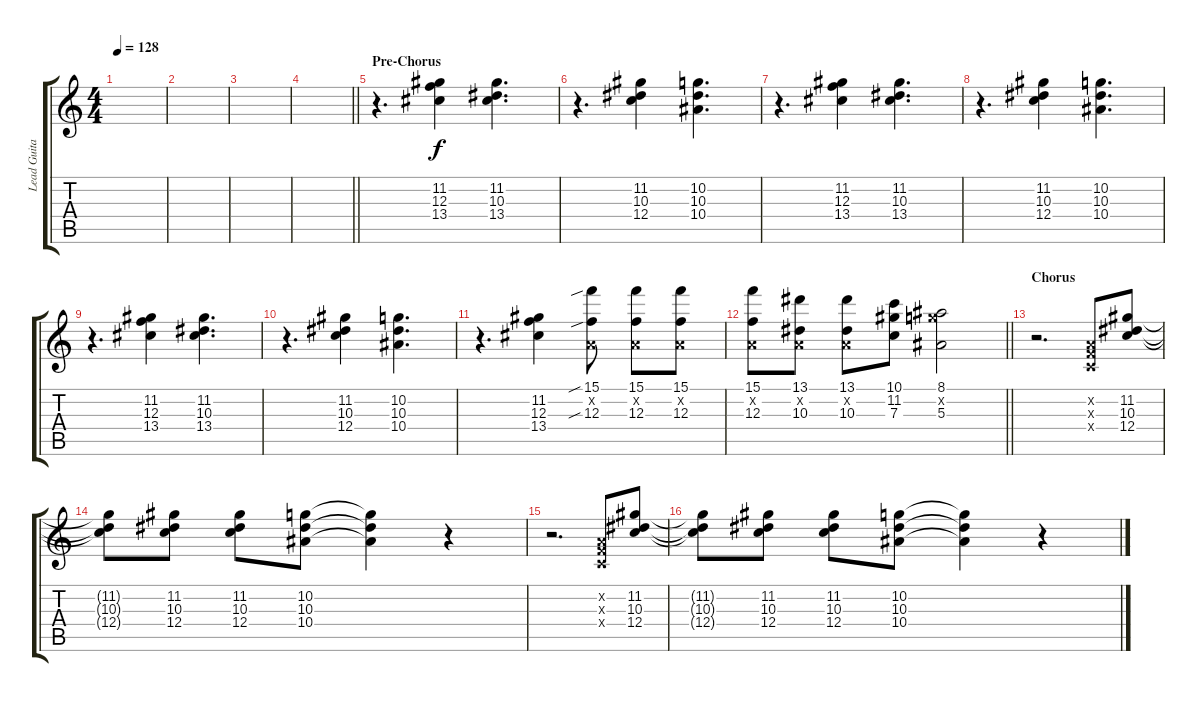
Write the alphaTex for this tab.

\track ("Lead Guitar 2" "Lead Guita") {instrument distortionguitar}
\staff {score tabs}
\tuning (D4 A3 F3 C3 G2 C2) {hide}
\ts (4 4)
\tempo 128
\clef g2
\ks c
|
|
|
\barLineRight lightlight
|
\section ("" "Pre-Chorus")
r.4{d} (11.2 12.3 13.4).4 (11.2 10.3 13.4).4{d} |
r.4{d} (11.2 10.3 12.4).4 (10.2 10.3 10.4).4{d} |
r.4{d} (11.2 12.3 13.4).4 (11.2 10.3 13.4).4{d} |
r.4{d} (11.2 10.3 12.4).4 (10.2 10.3 10.4).4{d} |
r.4{d} (11.2 12.3 13.4).4 (11.2 10.3 13.4).4{d} |
r.4{d} (11.2 10.3 12.4).4 (10.2 10.3 10.4).4{d} |
r.4{d} (11.2 12.3 13.4).4 (15.1{sib} 0.2{x} 12.3{sib}).8 (15.1 0.2{x} 12.3).8 (15.1 0.2{x} 12.3).8 |
\barLineRight lightlight
(15.1 0.2{x} 12.3).8 (13.1 0.2{x} 10.3).8 (13.1 0.2{x} 10.3).8 (10.1 11.2 7.3).8 (8.1 10.2{x} 5.3).2 |
\section ("" "Chorus")
r.2{d} (0.2{x} 0.3{x} 0.4{x}).8 (11.2 10.3 12.4).8 |
(11.2{t} 10.3{t} 12.4{t}).8 (11.2 10.3 12.4).8 (11.2 10.3 12.4).8 (10.2 10.3 10.4).8 (10.2{t} 10.3{t} 10.4{t}).4 r.4 |
r.2{d} (0.2{x} 0.3{x} 0.4{x}).8 (11.2 10.3 12.4).8 |
(11.2{t} 10.3{t} 12.4{t}).8 (11.2 10.3 12.4).8 (11.2 10.3 12.4).8 (10.2 10.3 10.4).8 (10.2{t} 10.3{t} 10.4{t}).4 r.4
